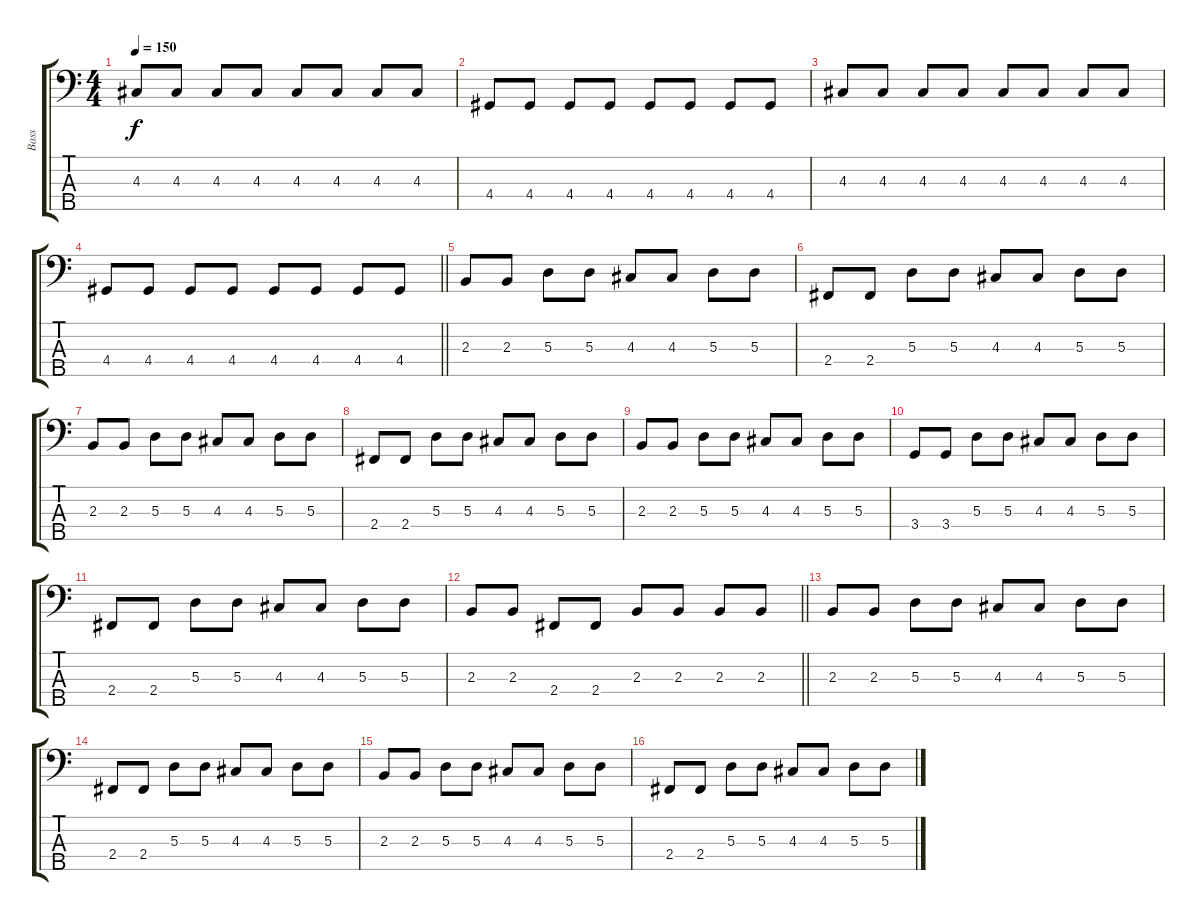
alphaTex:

\track ("Bass" "Bass") {instrument electricbasspick}
\staff {score tabs}
\tuning (G2 D2 A1 E1 B0) {hide}
\ts (4 4)
\tempo 150
\clef f4
\ks c
4.3.8{dy f} 4.3.8 4.3.8 4.3.8 4.3.8 4.3.8 4.3.8 4.3.8 |
4.4.8 4.4.8 4.4.8 4.4.8 4.4.8 4.4.8 4.4.8 4.4.8 |
4.3.8 4.3.8 4.3.8 4.3.8 4.3.8 4.3.8 4.3.8 4.3.8 |
\barLineRight lightlight
4.4.8 4.4.8 4.4.8 4.4.8 4.4.8 4.4.8 4.4.8 4.4.8 |
\section ("" "")
2.3.8 2.3.8 5.3.8 5.3.8 4.3.8 4.3.8 5.3.8 5.3.8 |
2.4.8 2.4.8 5.3.8 5.3.8 4.3.8 4.3.8 5.3.8 5.3.8 |
2.3.8 2.3.8 5.3.8 5.3.8 4.3.8 4.3.8 5.3.8 5.3.8 |
2.4.8 2.4.8 5.3.8 5.3.8 4.3.8 4.3.8 5.3.8 5.3.8 |
2.3.8 2.3.8 5.3.8 5.3.8 4.3.8 4.3.8 5.3.8 5.3.8 |
3.4.8 3.4.8 5.3.8 5.3.8 4.3.8 4.3.8 5.3.8 5.3.8 |
2.4.8 2.4.8 5.3.8 5.3.8 4.3.8 4.3.8 5.3.8 5.3.8 |
\barLineRight lightlight
2.3.8 2.3.8 2.4.8 2.4.8 2.3.8 2.3.8 2.3.8 2.3.8 |
\section ("" "")
2.3.8 2.3.8 5.3.8 5.3.8 4.3.8 4.3.8 5.3.8 5.3.8 |
2.4.8 2.4.8 5.3.8 5.3.8 4.3.8 4.3.8 5.3.8 5.3.8 |
2.3.8 2.3.8 5.3.8 5.3.8 4.3.8 4.3.8 5.3.8 5.3.8 |
2.4.8 2.4.8 5.3.8 5.3.8 4.3.8 4.3.8 5.3.8 5.3.8
